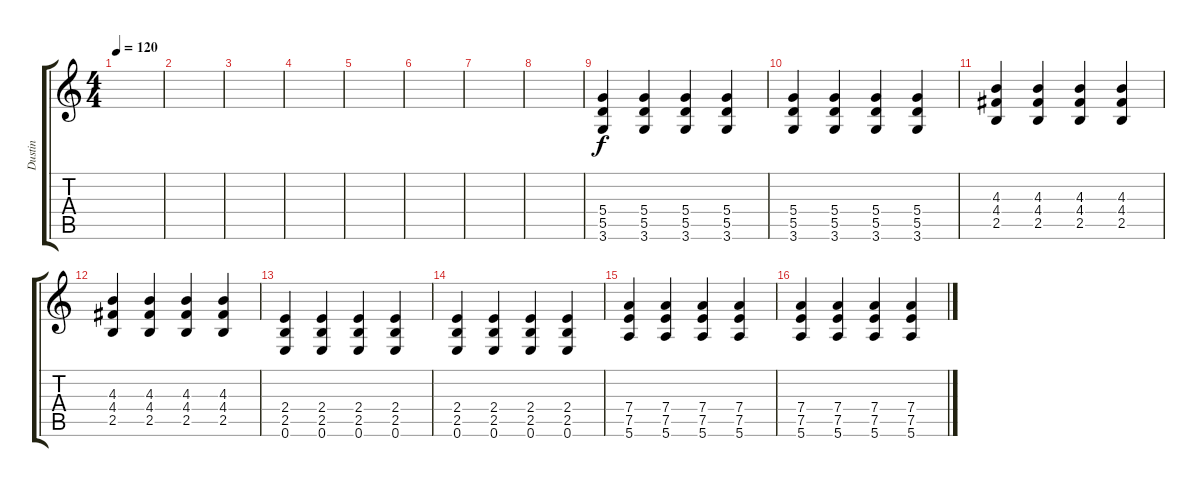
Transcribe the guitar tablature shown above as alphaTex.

\track ("Dustin" "Dustin") {instrument electricguitarclean}
\staff {score tabs}
\tuning (E4 B3 G3 D3 A2 E2) {hide}
\ts (4 4)
\tempo 120
\clef g2
\ks c
|
|
|
|
|
|
|
|
(5.4 5.5 3.6).4 (5.4 5.5 3.6).4 (5.4 5.5 3.6).4 (5.4 5.5 3.6).4 |
(5.4 5.5 3.6).4 (5.4 5.5 3.6).4 (5.4 5.5 3.6).4 (5.4 5.5 3.6).4 |
(4.3 4.4 2.5).4 (4.3 4.4 2.5).4 (4.3 4.4 2.5).4 (4.3 4.4 2.5).4 |
(4.3 4.4 2.5).4 (4.3 4.4 2.5).4 (4.3 4.4 2.5).4 (4.3 4.4 2.5).4 |
(2.4 2.5 0.6).4 (2.4 2.5 0.6).4 (2.4 2.5 0.6).4 (2.4 2.5 0.6).4 |
(2.4 2.5 0.6).4 (2.4 2.5 0.6).4 (2.4 2.5 0.6).4 (2.4 2.5 0.6).4 |
(7.4 7.5 5.6).4 (7.4 7.5 5.6).4 (7.4 7.5 5.6).4 (7.4 7.5 5.6).4 |
(7.4 7.5 5.6).4 (7.4 7.5 5.6).4 (7.4 7.5 5.6).4 (7.4 7.5 5.6).4
